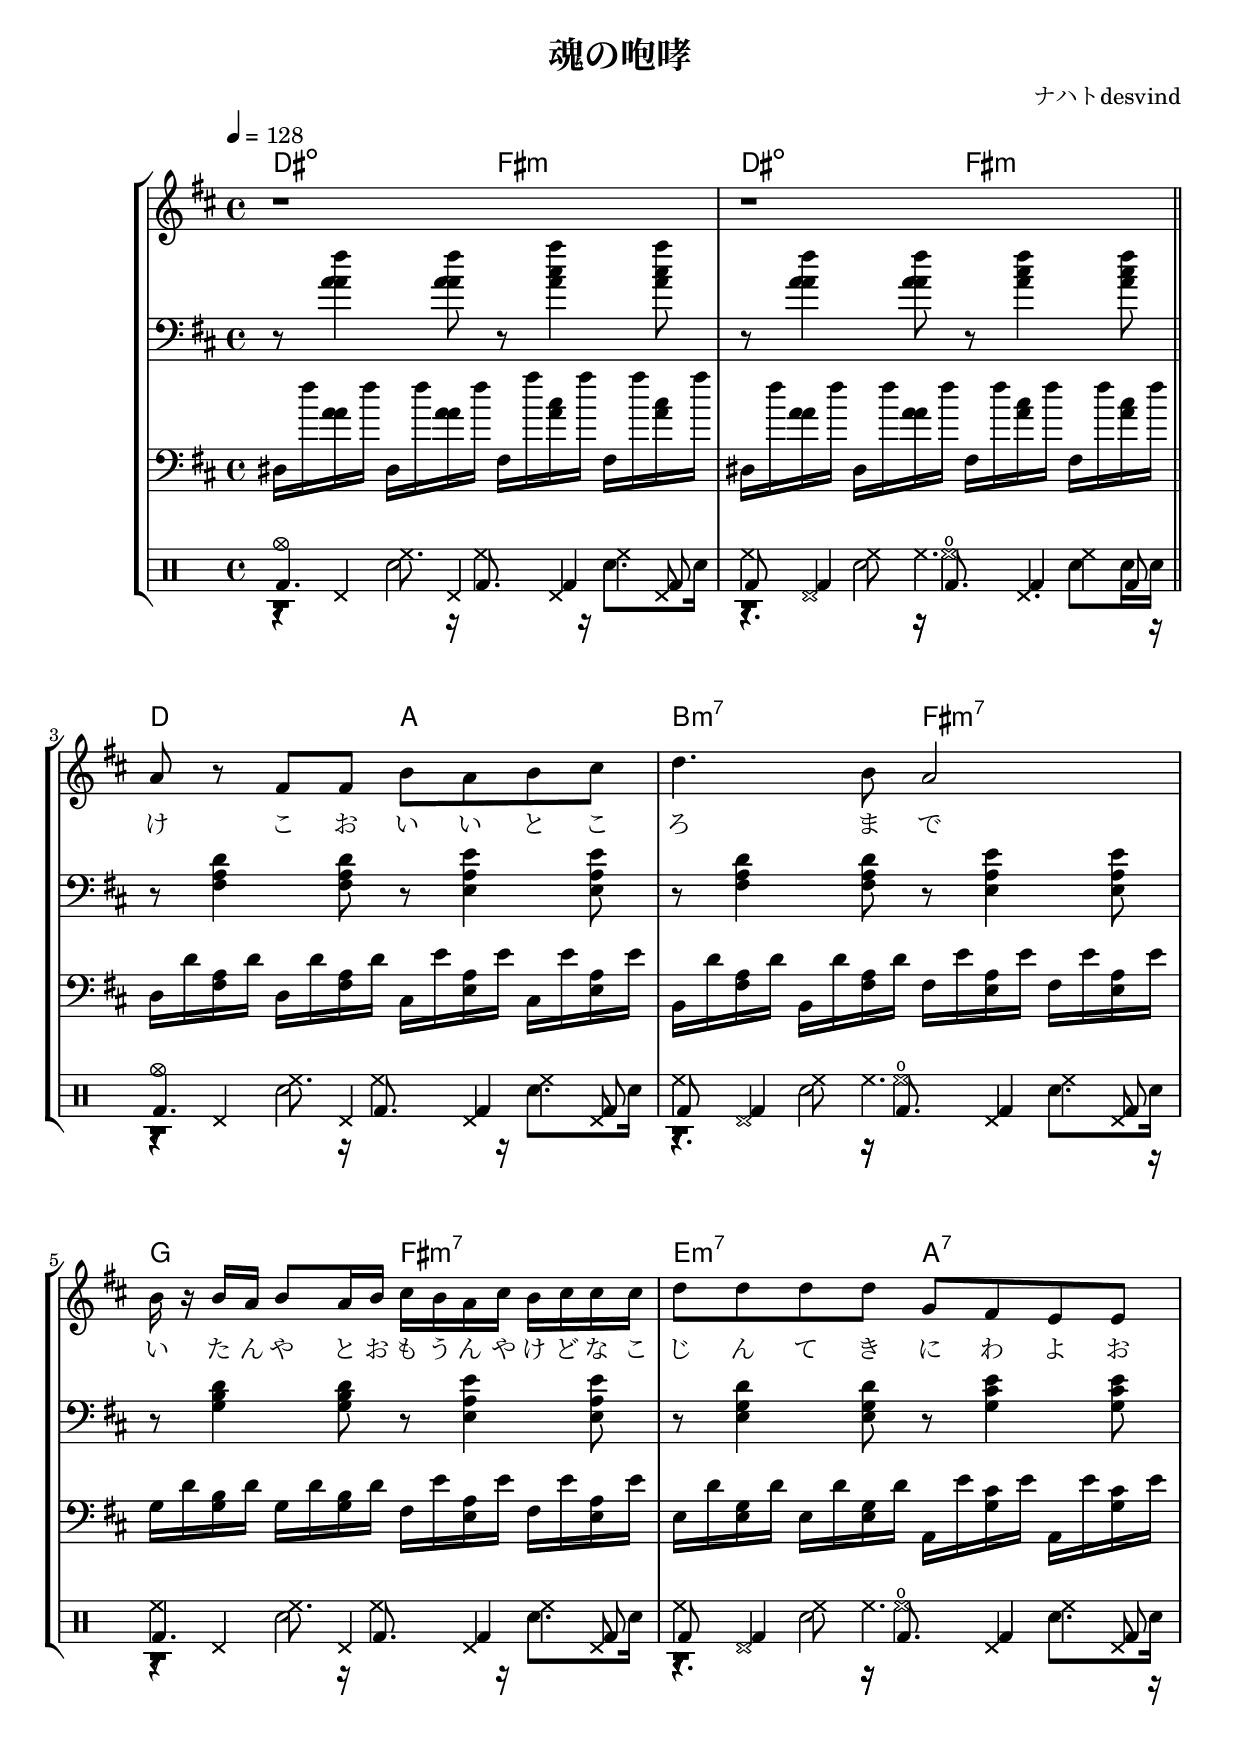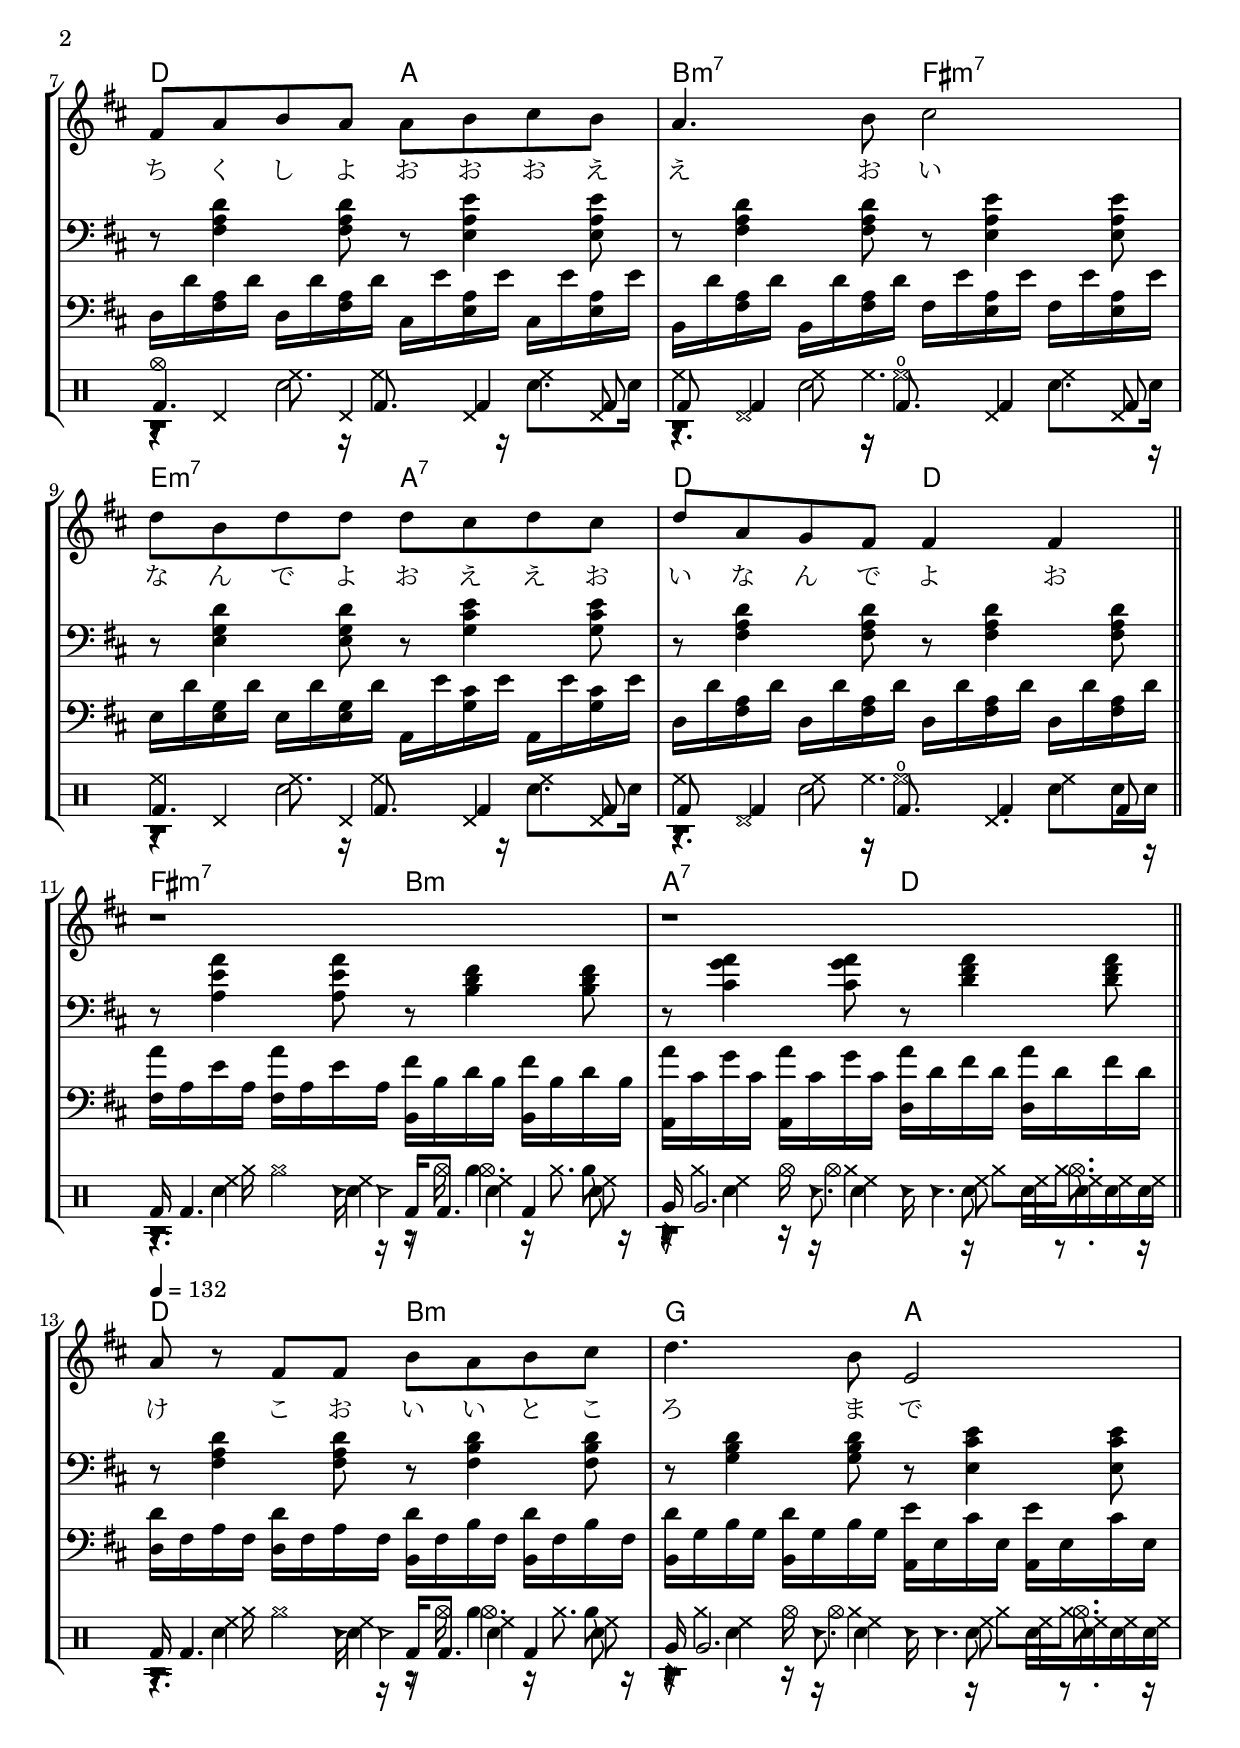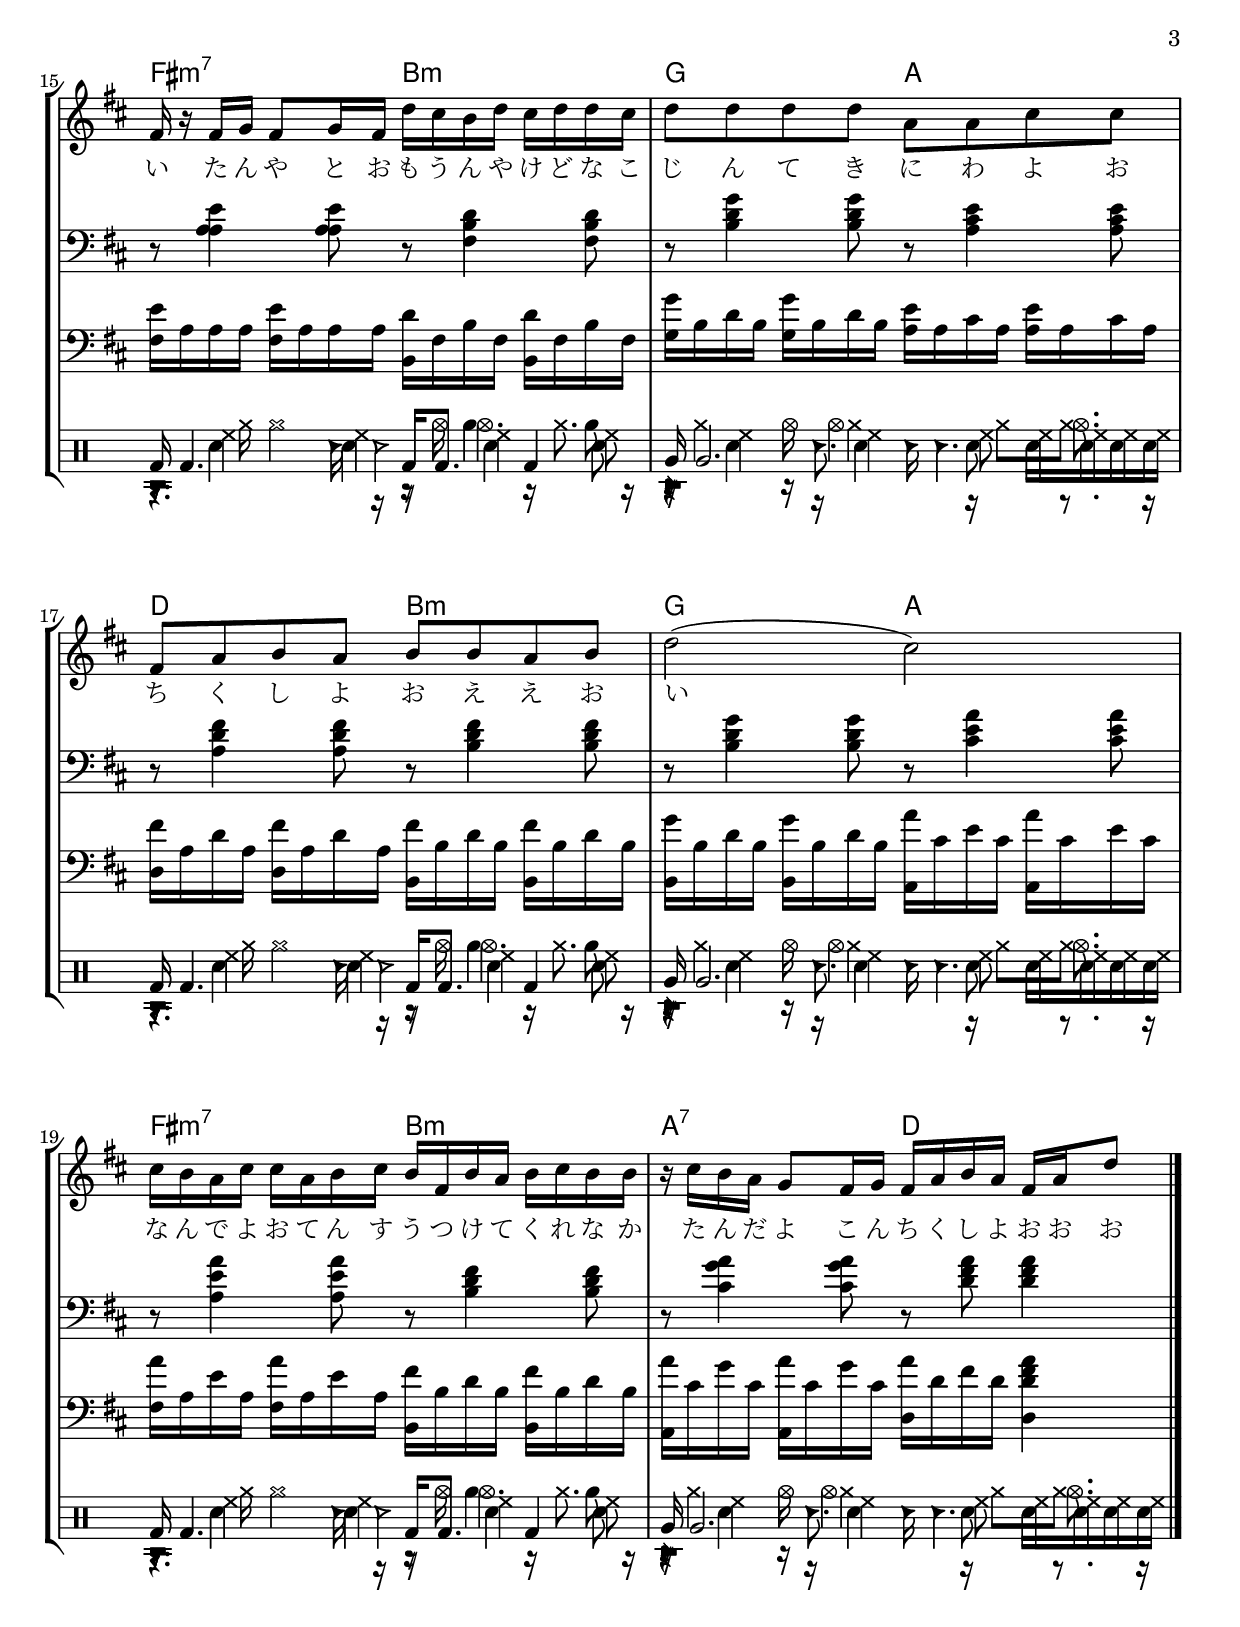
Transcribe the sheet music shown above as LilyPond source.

\version "2.12.1"

\header {
	title = \markup {魂の咆哮}
	composer = \markup \center-column {ナハトdesvind}
}

harmony = \chordmode {
	dis2:dim fis:m dis:dim fis:m 

	d a b:min7 fis:min7 g fis:min7 e:min7 a:7 d a b:min7 fis:min7 e:min7 a:7 d d 

	fis:min7 b:m a:7 d 

	d b:m g a fis:min7 b:m g a d b:m g a fis:min7 b:m a:7 d 
}

melody = {
	\key d \major
	\tempo 4 = 128
	r1 | r1   
	\set Staff.midiInstrument = #"mmi0.34"
	 a'8  r8  fis'8  fis'8  b'8  a'8  b'8  cis''8 
	d''4.  b'8  a'2 
	b'16  r16  b'16  a'16  b'8  a'16  b'16  cis''16  b'16  a'16  cis''16  b'16  cis''16  cis''16  cis''16 
	d''8  d''8  d''8  d''8  g'8  fis'8  e'8  e'8 
	fis'8  a'8  b'8  a'8  a'8  b'8  cis''8  b'8 
	a'4.  b'8  cis''2 
	d''8  b'8  d''8  d''8  d''8  cis''8  d''8  cis''8 
	d''8  a'8  g'8  fis'8  fis'4  fis'4
	r1 | r1   
	\set Staff.midiInstrument = #"fss0.6"
		\tempo 4 = 132
 a'8  r8  fis'8  fis'8  b'8  a'8  b'8  cis''8 
	d''4.  b'8  e'2 
	fis'16  r16  fis'16  g'16  fis'8  g'16  fis'16  d''16  cis''16  b'16  d''16  cis''16  d''16  d''16  cis''16 
	d''8  d''8  d''8  d''8  a'8  a'8  cis''8  cis''8 
	fis'8  a'8  b'8  a'8  b'8  b'8  a'8  b'8 
	d''2  (cis''2) 
	cis''16  b'16  a'16  cis''16  cis''16  a'16  b'16  cis''16  b'16  fis'16  b'16  a'16  b'16  cis''16  b'16  b'16 
	r16  cis''16  b'16  a'16  g'8  fis'16  g'16  fis'16  a'16  b'16  a'16  fis'16  a'16  d''8
	\bar "|."
}

words = \lyricmode {
	
	け  こ  お  い  い  と  こ  ろ  ま  で  い  た  ん  や  と  お  も  う  ん  や  け  ど  な  こ  じ  ん  て  き  に  わ  よ  お  ち  く  し  よ  お  お  お  え  え  お  い  な  ん  で  よ  お  え  え  お  い  な  ん  で  よ  お  
	
	け  こ  お  い  い  と  こ  ろ  ま  で  い  た  ん  や  と  お  も  う  ん  や  け  ど  な  こ  じ  ん  て  き  に  わ  よ  お  ち  く  し  よ  お  え  え  お  い  な  ん  で  よ  お  て  ん  す  う  つ  け  て  く  れ  な  か  た  ん  だ  よ  こ  ん  ち  く  し  よ  お  お  お  
}

tempochange = {
	\tempo 4 = 128
	r1 | r1 \bar "||"
	\tempo 4 = 128
	r1 | r1 | r1 | r1 | r1 | r1 | r1 | r1 \bar "||"
	\tempo 4 = 128
	r1 | r1 \bar "||"
	\tempo 4 = 132
	r1 | r1 | r1 | r1 | r1 | r1 | r1 | r1 \bar "|."
}

mainacc = {
	\clef bass
	\set Staff.midiInstrument = #"Bird Tweet"
	\key d \major
	\tempo 4 = 128
	r8 <a' a' fis''>4 <a' a' fis''>8
	r8 <a' cis'' a''>4 <a' cis'' a''>8
	r8 <a' a' fis''>4 <a' a' fis''>8
	r8 <a' cis'' fis''>4 <a' cis'' fis''>8
	\bar "||"

	\set Staff.midiInstrument = #"Marimba"
	r8 <fis a d'>4 <fis a d'>8
	r8 <e a e'>4 <e a e'>8
	r8 <fis a d'>4 <fis a d'>8
	r8 <e a e'>4 <e a e'>8
	r8 <g b d'>4 <g b d'>8
	r8 <e a e'>4 <e a e'>8
	r8 <e g d'>4 <e g d'>8
	r8 <g cis' e'>4 <g cis' e'>8
	r8 <fis a d'>4 <fis a d'>8
	r8 <e a e'>4 <e a e'>8
	r8 <fis a d'>4 <fis a d'>8
	r8 <e a e'>4 <e a e'>8
	r8 <e g d'>4 <e g d'>8
	r8 <g cis' e'>4 <g cis' e'>8
	r8 <fis a d'>4 <fis a d'>8
	r8 <fis a d'>4 <fis a d'>8
	\bar "||"

	\set Staff.midiInstrument = #"Gunshot"
	r8 <a e' a'>4 <a e' a'>8
	r8 <b d' fis'>4 <b d' fis'>8
	r8 <cis' g' a'>4 <cis' g' a'>8
	r8 <d' fis' a'>4 <d' fis' a'>8
	\bar "||"

	\set Staff.midiInstrument = #"Gunshot"
	\tempo 4 = 132
	r8 <fis a d'>4 <fis a d'>8
	r8 <fis b d'>4 <fis b d'>8
	r8 <g b d'>4 <g b d'>8
	r8 <e cis' e'>4 <e cis' e'>8
	r8 <a a e'>4 <a a e'>8
	r8 <fis b d'>4 <fis b d'>8
	r8 <b d' g'>4 <b d' g'>8
	r8 <a cis' e'>4 <a cis' e'>8
	r8 <a d' fis'>4 <a d' fis'>8
	r8 <b d' fis'>4 <b d' fis'>8
	r8 <b d' g'>4 <b d' g'>8
	r8 <cis' e' a'>4 <cis' e' a'>8
	r8 <a e' a'>4 <a e' a'>8
	r8 <b d' fis'>4 <b d' fis'>8
	r8 <cis' g' a'>4 <cis' g' a'>8
	r8 <d' fis' a'>8 <d' fis' a'>4
	\bar "|."
}

subacc = {
	\clef bass
	\set Staff.midiInstrument = #"Gunshot"
	\key d \major
	\tempo 4 = 128
	dis16 fis'' <a' a'> fis'' dis fis'' <a' a'> fis''
	fis16 a'' <a' cis''> a'' fis a'' <a' cis''> a''
	dis16 fis'' <a' a'> fis'' dis fis'' <a' a'> fis''
	fis16 fis'' <a' cis''> fis'' fis fis'' <a' cis''> fis''
	\bar "||"

	\set Staff.midiInstrument = #"Gunshot"
	d16 d' <fis a> d' d d' <fis a> d'
	cis16 e' <e a> e' cis e' <e a> e'
	b,16 d' <fis a> d' b, d' <fis a> d'
	fis16 e' <e a> e' fis e' <e a> e'
	g16 d' <g b> d' g d' <g b> d'
	fis16 e' <e a> e' fis e' <e a> e'
	e16 d' <e g> d' e d' <e g> d'
	a,16 e' <g cis'> e' a, e' <g cis'> e'
	d16 d' <fis a> d' d d' <fis a> d'
	cis16 e' <e a> e' cis e' <e a> e'
	b,16 d' <fis a> d' b, d' <fis a> d'
	fis16 e' <e a> e' fis e' <e a> e'
	e16 d' <e g> d' e d' <e g> d'
	a,16 e' <g cis'> e' a, e' <g cis'> e'
	d16 d' <fis a> d' d d' <fis a> d'
	d16 d' <fis a> d' d d' <fis a> d'
	\bar "||"

	\set Staff.midiInstrument = #"Gunshot"
	<fis a'>16 a e' a <fis a'> a e' a
	<b, fis'>16 b d' b <b, fis'> b d' b
	<a, a'>16 cis' g' cis' <a, a'> cis' g' cis'
	<d a'>16 d' fis' d' <d a'> d' fis' d'
	\bar "||"

	\set Staff.midiInstrument = #"Gunshot"
	\tempo 4 = 132
	<d d'>16 fis a fis <d d'> fis a fis
	<b, d'>16 fis b fis <b, d'> fis b fis
	<b, d'>16 g b g <b, d'> g b g
	<a, e'>16 e cis' e <a, e'> e cis' e
	<fis e'>16 a a a <fis e'> a a a
	<b, d'>16 fis b fis <b, d'> fis b fis
	<g g'>16 b d' b <g g'> b d' b
	<a e'>16 a cis' a <a e'> a cis' a
	<d fis'>16 a d' a <d fis'> a d' a
	<b, fis'>16 b d' b <b, fis'> b d' b
	<b, g'>16 b d' b <b, g'> b d' b
	<a, a'>16 cis' e' cis' <a, a'> cis' e' cis'
	<fis a'>16 a e' a <fis a'> a e' a
	<b, fis'>16 b d' b <b, fis'> b d' b
	<a, a'>16 cis' g' cis' <a, a'> cis' g' cis'
	<d a'>16 d' fis' d' <d d' fis' a'>4
	\bar "|."
}

percA = {
	\drummode {
	r4 hh8. hh4 r16 hh4  |hh4 hh8 hh4. hh4  \bar "||"
	r4 hh8. hh4 r16 hh4  |hh4 hh8 hh4. hh4  |hh4 hh8. hh4 r16 hh4  |hh4 hh8 hh4. hh4  |r4 hh8. hh4 r16 hh4  |hh4 hh8 hh4. hh4  |hh4 hh8. hh4 r16 hh4  |hh4 hh8 hh4. hh4  \bar "||"
	r8 hh4 hh4 hh4 hh8  |r8 hh4 hh4 hh8 hh16 hh16 hh16 hh16  \bar "||"
	r8 hh4 hh4 hh4 hh8  |r8 hh4 hh4 hh8 hh16 hh16 hh16 hh16  |r8 hh4 hh4 hh4 hh8  |r8 hh4 hh4 hh8 hh16 hh16 hh16 hh16  |r8 hh4 hh4 hh4 hh8  |r8 hh4 hh4 hh8 hh16 hh16 hh16 hh16  |r8 hh4 hh4 hh4 hh8  |r8 hh4 hh4 hh8 hh16 hh16 hh16 hh16  \bar "|."
	}
}

percB = {
	\drummode {
	r8 hhp4 hhp4 hhp4 hhp8  |r8 hhp2 hhp4.  \bar "||"
	r8 hhp4 hhp4 hhp4 hhp8  |r8 hhp2 hhp4 hhp8  |r8 hhp4 hhp4 hhp4 hhp8  |r8 hhp2 hhp4 hhp8  |r8 hhp4 hhp4 hhp4 hhp8  |r8 hhp2 hhp4 hhp8  |r8 hhp4 hhp4 hhp4 hhp8  |r8 hhp2 hhp4.  \bar "||"
	r8 sn4 sn4 sn4 sn8  |r8 sn4 sn4 sn8 sn16 sn16 sn16 sn16  \bar "||"
	r8 sn4 sn4 sn4 sn8  |r8 sn4 sn4 sn8 sn16 sn16 sn16 sn16  |r8 sn4 sn4 sn4 sn8  |r8 sn4 sn4 sn8 sn16 sn16 sn16 sn16  |r8 sn4 sn4 sn4 sn8  |r8 sn4 sn4 sn8 sn16 sn16 sn16 sn16  |r8 sn4 sn4 sn4 sn8  |r8 sn4 sn4 sn8 sn16 sn16 sn16 sn16  \bar "|."
	}
}

percC = {
	\drummode {
	r4 sn2 sn8. sn16  |r4 sn2 sn8 sn16 sn16  \bar "||"
	r4 sn2 sn8. sn16  |r4 sn2 sn8. sn16  |r4 sn2 sn8. sn16  |r4 sn2 sn8. sn16  |r4 sn2 sn8. sn16  |r4 sn2 sn8. sn16  |r4 sn2 sn8. sn16  |r4 sn2 sn8 sn16 sn16  \bar "||"
	bd16 bd4. r16 bd16 bd8. bd4  |r1  \bar "||"
	bd16 bd4. r16 bd16 bd8. bd4  |r1  |bd16 bd4. r16 bd16 bd8. bd4  |r1  |bd16 bd4. r16 bd16 bd8. bd4  |r1  |bd16 bd4. r16 bd16 bd8. bd4  |r1  \bar "|."
	}
}

percD = {
	\drummode {
	bd4. r16 bd8. bd4 bd8  |bd8 bd4 r16 bd8. bd4 bd8  \bar "||"
	bd4. r16 bd8. bd4 bd8  |bd8 bd4 r16 bd8. bd4 bd8  |bd4. r16 bd8. bd4 bd8  |bd8 bd4 r16 bd8. bd4 bd8  |bd4. r16 bd8. bd4 bd8  |bd8 bd4 r16 bd8. bd4 bd8  |bd4. r16 bd8. bd4 bd8  |bd8 bd4 r16 bd8. bd4 bd8  \bar "||"
	r2 r16 cymc16 cymc4.  |r4 cymc16 cymc2 cymc8.  \bar "||"
	r2 r16 cymc16 cymc4.  |r4 cymc16 cymc2 cymc8.  |r2 r16 cymc16 cymc4.  |r4 cymc16 cymc2 cymc8.  |r2 r16 cymc16 cymc4.  |r4 cymc16 cymc2 cymc8.  |r2 r16 cymc16 cymc4.  |r4 cymc16 cymc2 cymc8.  \bar "|."
	}
}

percE = {
	\drummode {
	r1  |r4. r16 hho2 r16  \bar "||"
	r1  |r4. r16 hho2 r16  |r1  |r4. r16 hho2 r16  |r1  |r4. r16 hho2 r16  |r1  |r4. r16 hho2 r16  \bar "||"
	r1  |tomfh16 tomfh2. r8.  \bar "||"
	r1  |tomfh16 tomfh2. r8.  |r1  |tomfh16 tomfh2. r8.  |r1  |tomfh16 tomfh2. r8.  |r1  |tomfh16 tomfh2. r8.  \bar "|."
	}
}

percF = {
	\drummode {
	cymc1  |r1 \bar "||"
	cymc1  |r1 |r1 |r1 |cymc1  |r1 |r1 |r1 \bar "||"
	r2 r8 rb4 rb8  |r1  \bar "||"
	r2 r8 rb4 rb8  |r1  |r2 r8 rb4 rb8  |r1  |r2 r8 rb4 rb8  |r1  |r2 r8 rb4 rb8  |r1  \bar "|."
	}
}

percG = {
	\drummode {
	r1 | r1 \bar "||"
	r1 | r1 | r1 | r1 | r1 | r1 | r1 | r1 \bar "||"
	r4. hc16 hc2 r16  |r4 r16 hc8. hc16 hc4. r16  \bar "||"
	r4. hc16 hc2 r16  |r4 r16 hc8. hc16 hc4. r16  |r4. hc16 hc2 r16  |r4 r16 hc8. hc16 hc4. r16  |r4. hc16 hc2 r16  |r4 r16 hc8. hc16 hc4. r16  |r4. hc16 hc2 r16  |r4 r16 hc8. hc16 hc4. r16  \bar "|."
	}
}

percH = {
	\drummode {
	r1 | r1 \bar "||"
	r1 | r1 | r1 | r1 | r1 | r1 | r1 | r1 \bar "||"
	r8. cymr16 cymr2 r16 cymr8.  |r16 cymr4 r16 cymr4 r16 cymr8 cymr8.  \bar "||"
	r8. cymr16 cymr2 r16 cymr8.  |r16 cymr4 r16 cymr4 r16 cymr8 cymr8.  |r8. cymr16 cymr2 r16 cymr8.  |r16 cymr4 r16 cymr4 r16 cymr8 cymr8.  |r8. cymr16 cymr2 r16 cymr8.  |r16 cymr4 r16 cymr4 r16 cymr8 cymr8.  |r8. cymr16 cymr2 r16 cymr8.  |r16 cymr4 r16 cymr4 r16 cymr8 cymr8.  \bar "|."
	}
}

\score {
	<<
		\new StaffGroup <<
			\new ChordNames {\harmony}
			\new Voice = "melody" {\melody}
			\new Lyrics \lyricsto "melody" \words
			\new Staff = "mainacc" {\mainacc}
			\new Staff = "subacc" {\subacc}
			\new DrumStaff <<
				\new DrumVoice {\percA}
				\new DrumVoice {\percB}
				\new DrumVoice {\percC}
				\new DrumVoice {\percD}
				\new DrumVoice {\percE}
				\new DrumVoice {\percF}
				\new DrumVoice {\percG}
				\new DrumVoice {\percH}
			>>
		>>
	>>
	\layout { }
}
